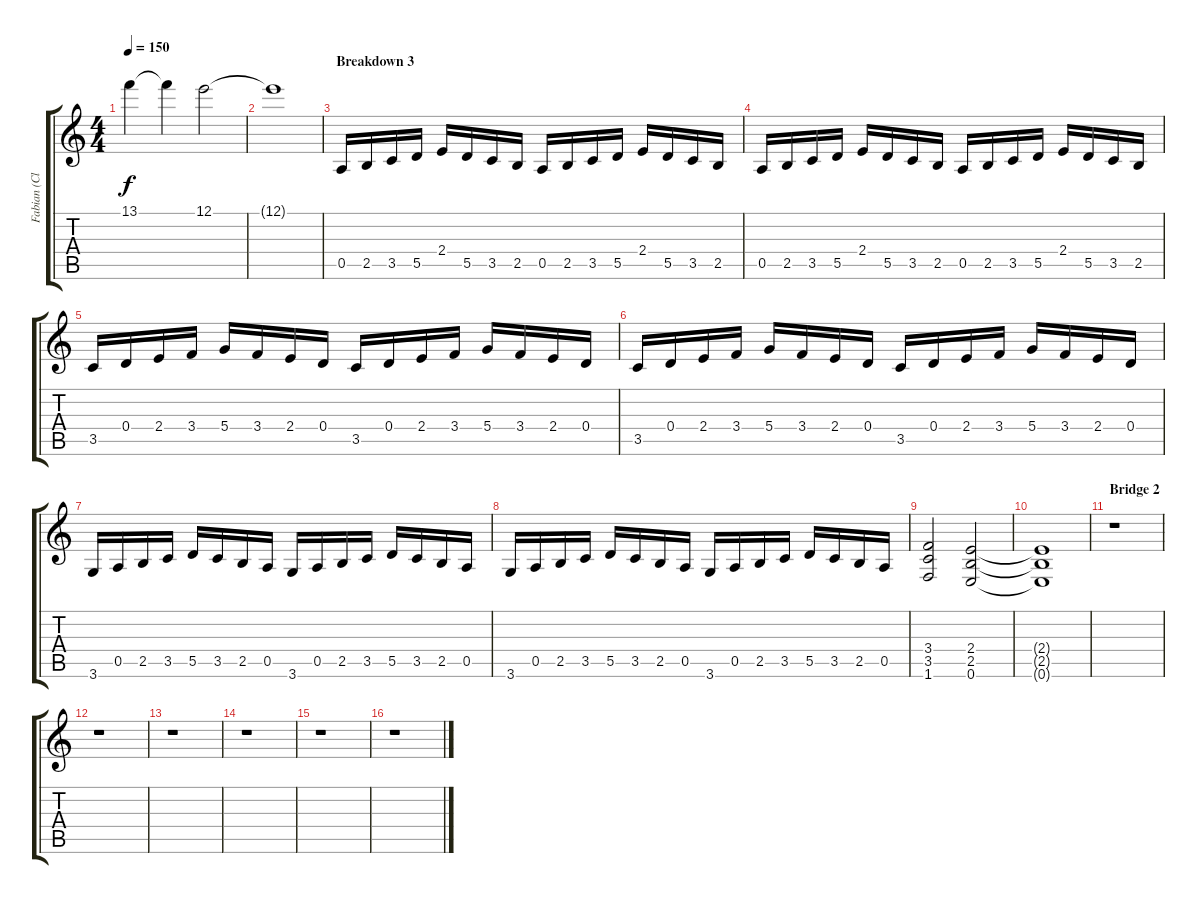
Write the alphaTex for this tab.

\track ("Fabian (Clean)" "Fabian (Cl") {instrument electricguitarclean}
\staff {score tabs}
\tuning (E4 B3 G3 D3 A2 E2) {hide}
\ts (4 4)
\tempo 150
\clef g2
\ks c
13.1.4{dy f} 13.1{t}.4 12.1.2 |
12.1{t}.1 |
\section ("" "Breakdown 3")
0.5.16 2.5.16 3.5.16 5.5.16 2.4.16 5.5.16 3.5.16 2.5.16 0.5.16 2.5.16 3.5.16 5.5.16 2.4.16 5.5.16 3.5.16 2.5.16 |
0.5.16 2.5.16 3.5.16 5.5.16 2.4.16 5.5.16 3.5.16 2.5.16 0.5.16 2.5.16 3.5.16 5.5.16 2.4.16 5.5.16 3.5.16 2.5.16 |
3.5.16 0.4.16 2.4.16 3.4.16 5.4.16 3.4.16 2.4.16 0.4.16 3.5.16 0.4.16 2.4.16 3.4.16 5.4.16 3.4.16 2.4.16 0.4.16 |
3.5.16 0.4.16 2.4.16 3.4.16 5.4.16 3.4.16 2.4.16 0.4.16 3.5.16 0.4.16 2.4.16 3.4.16 5.4.16 3.4.16 2.4.16 0.4.16 |
3.6.16 0.5.16 2.5.16 3.5.16 5.5.16 3.5.16 2.5.16 0.5.16 3.6.16 0.5.16 2.5.16 3.5.16 5.5.16 3.5.16 2.5.16 0.5.16 |
3.6.16 0.5.16 2.5.16 3.5.16 5.5.16 3.5.16 2.5.16 0.5.16 3.6.16 0.5.16 2.5.16 3.5.16 5.5.16 3.5.16 2.5.16 0.5.16 |
(3.4 3.5 1.6).2 (2.4 2.5 0.6).2 |
(2.4{t} 2.5{t} 0.6{t}).1 |
\section ("" "Bridge 2")
r.1 |
r.1 |
r.1 |
r.1 |
r.1 |
r.1
